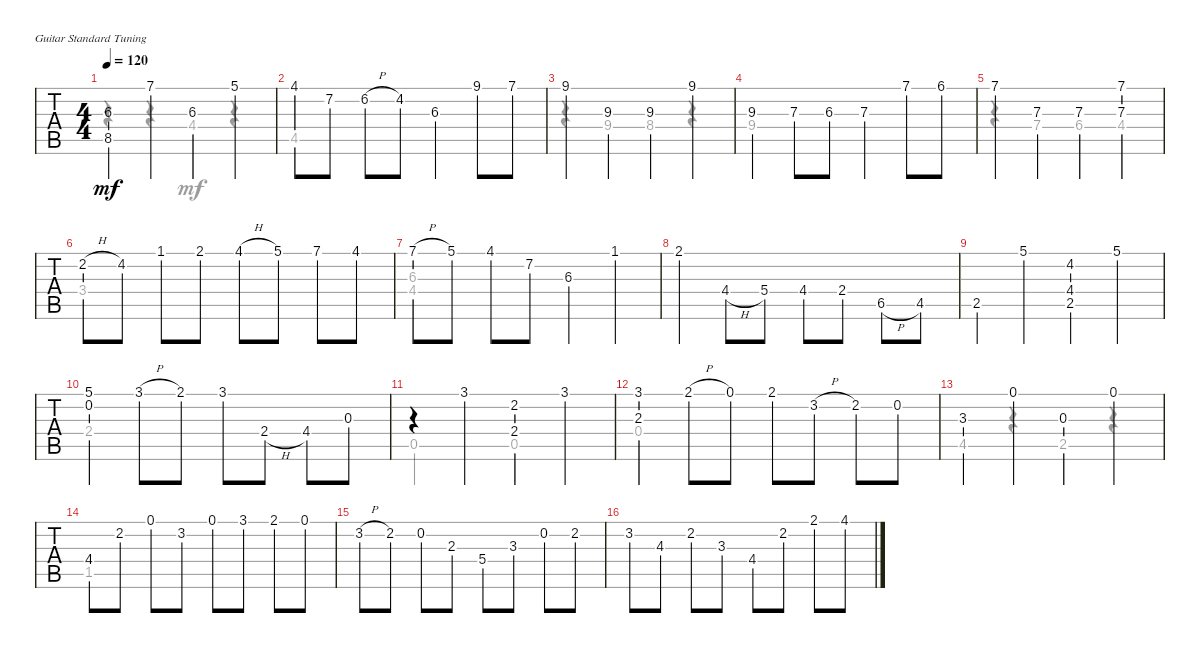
\defaultSystemsLayout 4
\bracketExtendMode groupsimilarinstruments
\singleTrackTrackNamePolicy hidden
\firstSystemTrackNameOrientation horizontal
\otherSystemsTrackNameOrientation horizontal
\track ("Nylon Guitar" "N-Gt") {instrument acousticguitarnylon}
\staff {tabs}
\tuning (E4 B3 G3 D3 A2 E2)
\voice
\ts (4 4)
\tempo 120
\clef g2
\ks d
(6.3 8.5).4{dy mf} 7.1.4 6.3.4 5.1.4 |
4.1.8 7.2.8 6.2{h}.8 4.2.8 6.3.4 9.1.8 7.1.8 |
9.1.4 9.3.4 9.3.4 9.1.4 |
9.3.4 7.3.8 6.3.8 7.3.4 7.1.8 6.1.8 |
7.1.4 7.3.4 7.3.4 (7.1 7.3).4 |
2.2{h}.8 4.2.8 1.1.8 2.1.8 4.1{h}.8 5.1.8 7.1.8 4.1.8 |
7.1{h}.8 5.1.8 4.1.8 7.2.8 6.3.4 1.1.4 |
2.1.4 4.4{h}.8 5.4.8 4.4.8 2.4.8 6.5{h}.8 4.5.8 |
2.5.4 5.1.4 (4.2 4.4 2.5).4 5.1.4 |
(5.1 0.2).4 3.1{h}.8 2.1.8 3.1.8 2.4{h}.8 4.4.8 0.3.8 |
r.4 3.1.4 (2.2 2.4).4 3.1.4 |
(3.1 2.3).4 2.1{h}.8 0.1.8 2.1.8 3.2{h}.8 2.2.8 0.2.8 |
3.3.4 0.1.4 0.3.4 0.1.4 |
4.4.8 2.2.8 0.1.8 3.2.8 0.1.8 3.1.8 2.1.8 0.1.8 |
3.2{h}.8 2.2.8 0.2.8 2.3.8 5.4.8 3.3.8 0.2.8 2.2.8 |
3.2.8 4.3.8 2.2.8 3.3.8 4.4.8 2.2.8 2.1.8 4.1.8
\voice
\clef g2
\ottava regular
\simile none
\ks d
r.4{dy mf} r.4 4.4.4 r.4 |
4.5.4 |
r.4 9.4.4 8.4.4 r.4 |
9.4.4 |
r.4 7.4.4 6.4.4 4.4.4 |
3.4.4 |
(4.4 6.3).4 |
|
|
2.4.4 |
0.5.2 0.5.2 |
0.4.4 |
4.5.4 r.4 2.5.4 r.4 |
1.5.4 |
|
